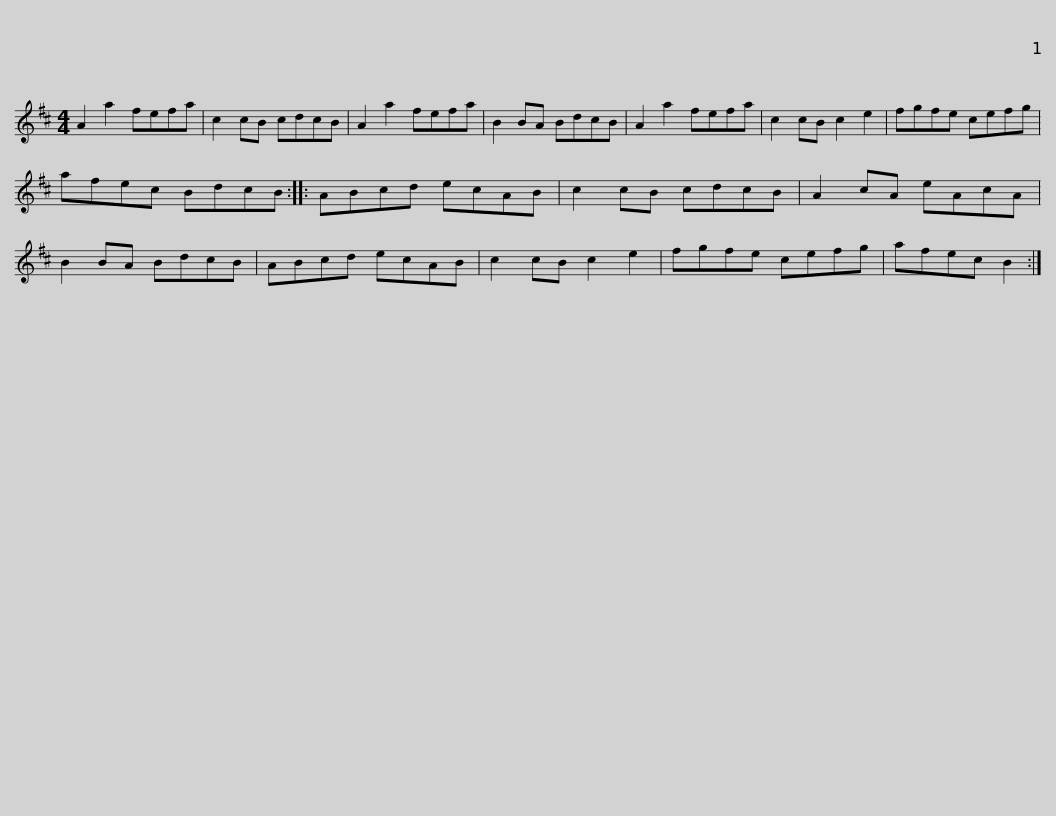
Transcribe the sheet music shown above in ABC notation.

X:1
L:1/8
M:4/4
I:linebreak $
K:D
V:1 treble
V:1
 A2 a2 fefa | c2 cB cdcB | A2 a2 fefa | B2 BA BdcB | A2 a2 fefa | %5
 c2 cB c2 e2 |$ fgfe cefg | afec BdcB :: ABcd ecAB | c2 cB cdcB | %10
 A2 cA eAcA |$ B2 BA BdcB | ABcd ecAB | c2 cB c2 e2 | fgfe cefg | %15
 afec B2 :| %16
